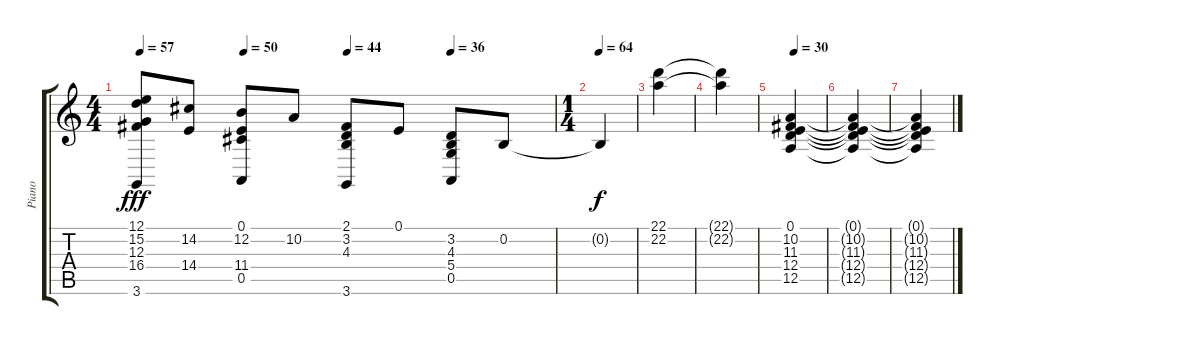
\track ("Piano" "Piano") {instrument electricpiano1}
\staff {score tabs}
\tuning (E4 B3 G3 D3 A2 E2) {hide}
\ts (4 4)
\tempo 57
\tempo (50 0.25)
\tempo (44 0.5)
\tempo (36 0.75)
\clef g2
\ks c
(12.1 15.2 12.3 16.4 3.6).8{dy fff} (14.2 14.4).8 (0.1 12.2 11.4 0.5).8 10.2.8 (2.1 3.2 4.3 3.6).8 0.1.8 (3.2 4.3 5.4 0.5).8 0.2.8 |
\ts (1 4)
\tempo 64
0.2{t}.4{dy f} |
(22.1 22.2).4 |
(22.1{t} 22.2{t}).4 |
\tempo 30
(0.1 10.2 11.3 12.4 12.5).4 |
(0.1{t} 10.2{t} 11.3{t} 12.4{t} 12.5{t}).4 |
(0.1{t} 10.2{t} 11.3{t} 12.4{t} 12.5{t}).4
